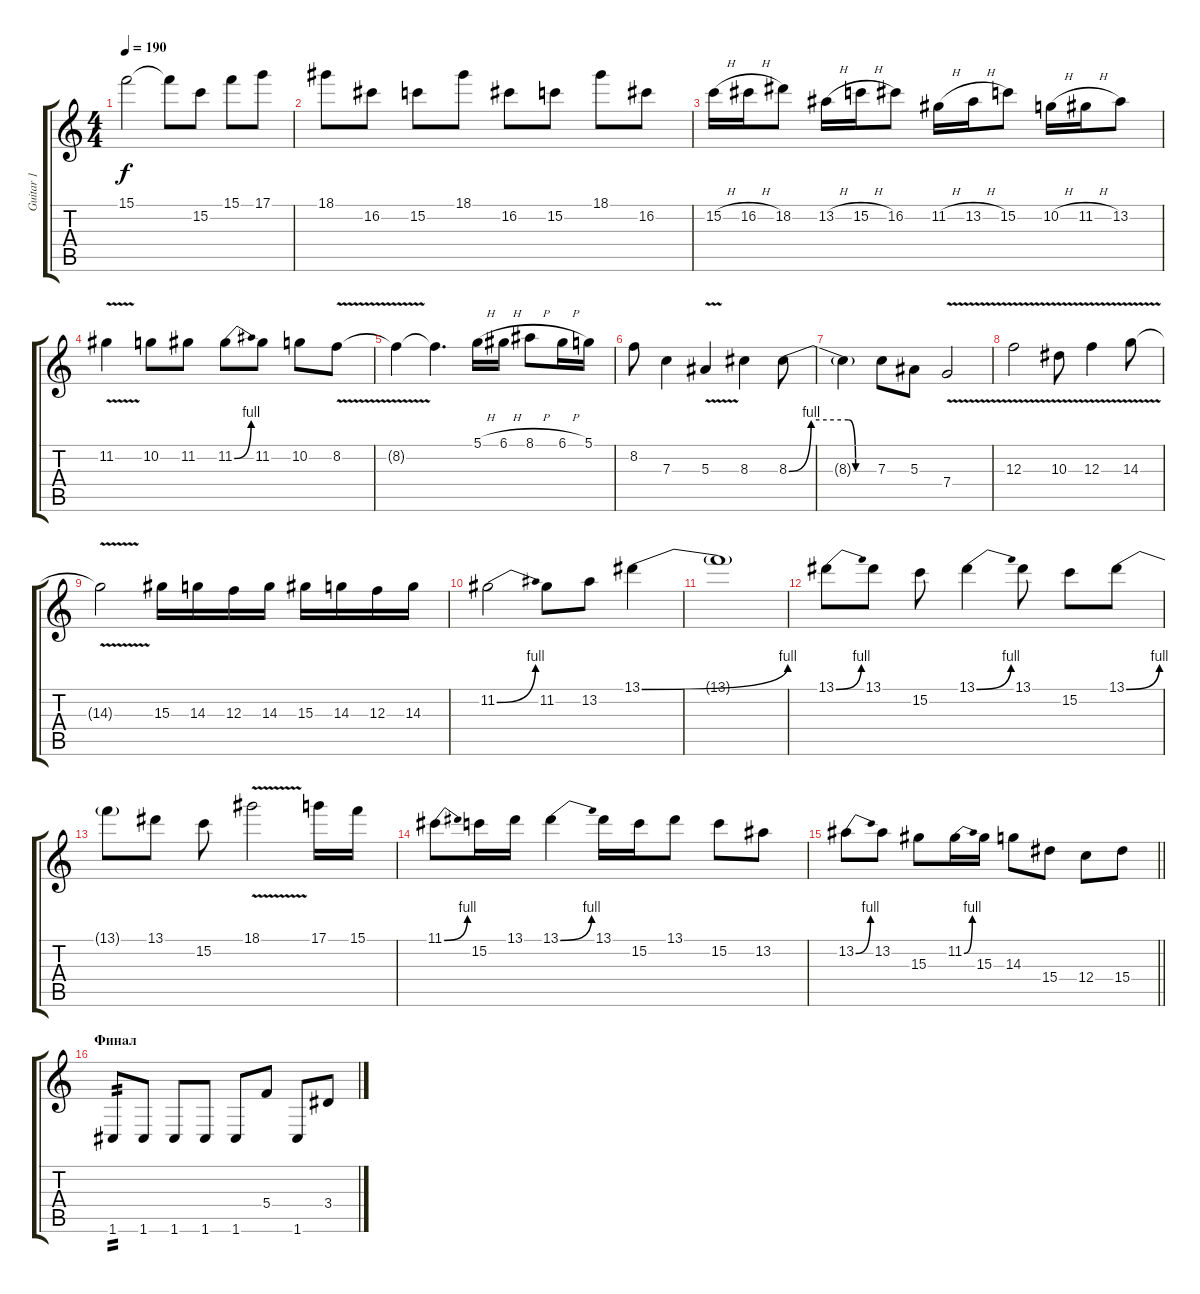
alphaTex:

\track ("Guitar 1" "Guitar 1") {instrument distortionguitar}
\staff {score tabs}
\tuning (D4 A3 F3 C3 G2 C2) {hide}
\ts (4 4)
\tempo 190
\clef g2
\ks c
15.1{t}.2{dy f} 15.1{t}.8 15.2.8 15.1.8 17.1.8 |
18.1.8 16.2.8 15.2.8 18.1.8 16.2.8 15.2.8 18.1.8 16.2.8 |
15.2{h}.16 16.2{h}.16 18.2.8 13.2{h}.16 15.2{h}.16 16.2.8 11.2{h}.16 13.2{h}.16 15.2.8 10.2{h}.16 11.2{h}.16 13.2.8 |
11.2{v}.4 10.2.8 11.2.8 11.2{be (bend 0 0 60 4)}.8 11.2.8 10.2.8 8.2{v}.8 |
8.2{t}.4 8.2{t}.4{d} 5.1{h}.16 6.1{h}.16 8.1{h}.8 6.1{h}.16 5.1.16 |
8.2.8 7.3.4 5.3{v}.4 8.3.4 8.3{be (custom 0 0 15 4 40 4 45 0 60 0)}.8 |
8.3{t}.4 7.3.8 5.3.8 7.4{v}.2 |
12.3{v}.2 10.3{v}.8 12.3{v}.4 14.3{v}.8 |
14.3{t}.2 15.3.16 14.3.16 12.3.16 14.3.16 15.3.16 14.3.16 12.3.16 14.3.16 |
11.2{be (bend 0 0 60 4)}.2 11.2.8 13.2.8 13.1{be (bend 0 0 60 4)}.4 |
13.1{t}.1 |
13.1{be (bend 0 0 60 4)}.8 13.1.8 15.2.8 13.1{be (bend 0 0 60 4)}.4 13.1.8 15.2.8 13.1{be (bend 0 0 60 4)}.8 |
13.1{t}.8 13.1.8 15.2.8 18.1{v}.2 17.1.16 15.1.16 |
11.1{be (bend 0 0 60 4)}.8 15.2.16 13.1.16 13.1{be (bend 0 0 60 4)}.4 13.1.16 15.2.16 13.1.8 15.2.8 13.2.8 |
\barLineRight lightlight
13.2{be (bend 0 0 60 4)}.8 13.2.8 15.3.8 11.2{be (bend 0 0 60 4)}.16 15.3.16 14.3.8 15.4.8 12.4.8 15.4.8 |
\section ("" "Финал")
1.6.8{tp 2} 1.6.8 1.6.8 1.6.8 1.6.8 5.4.8 1.6.8 3.4.8
